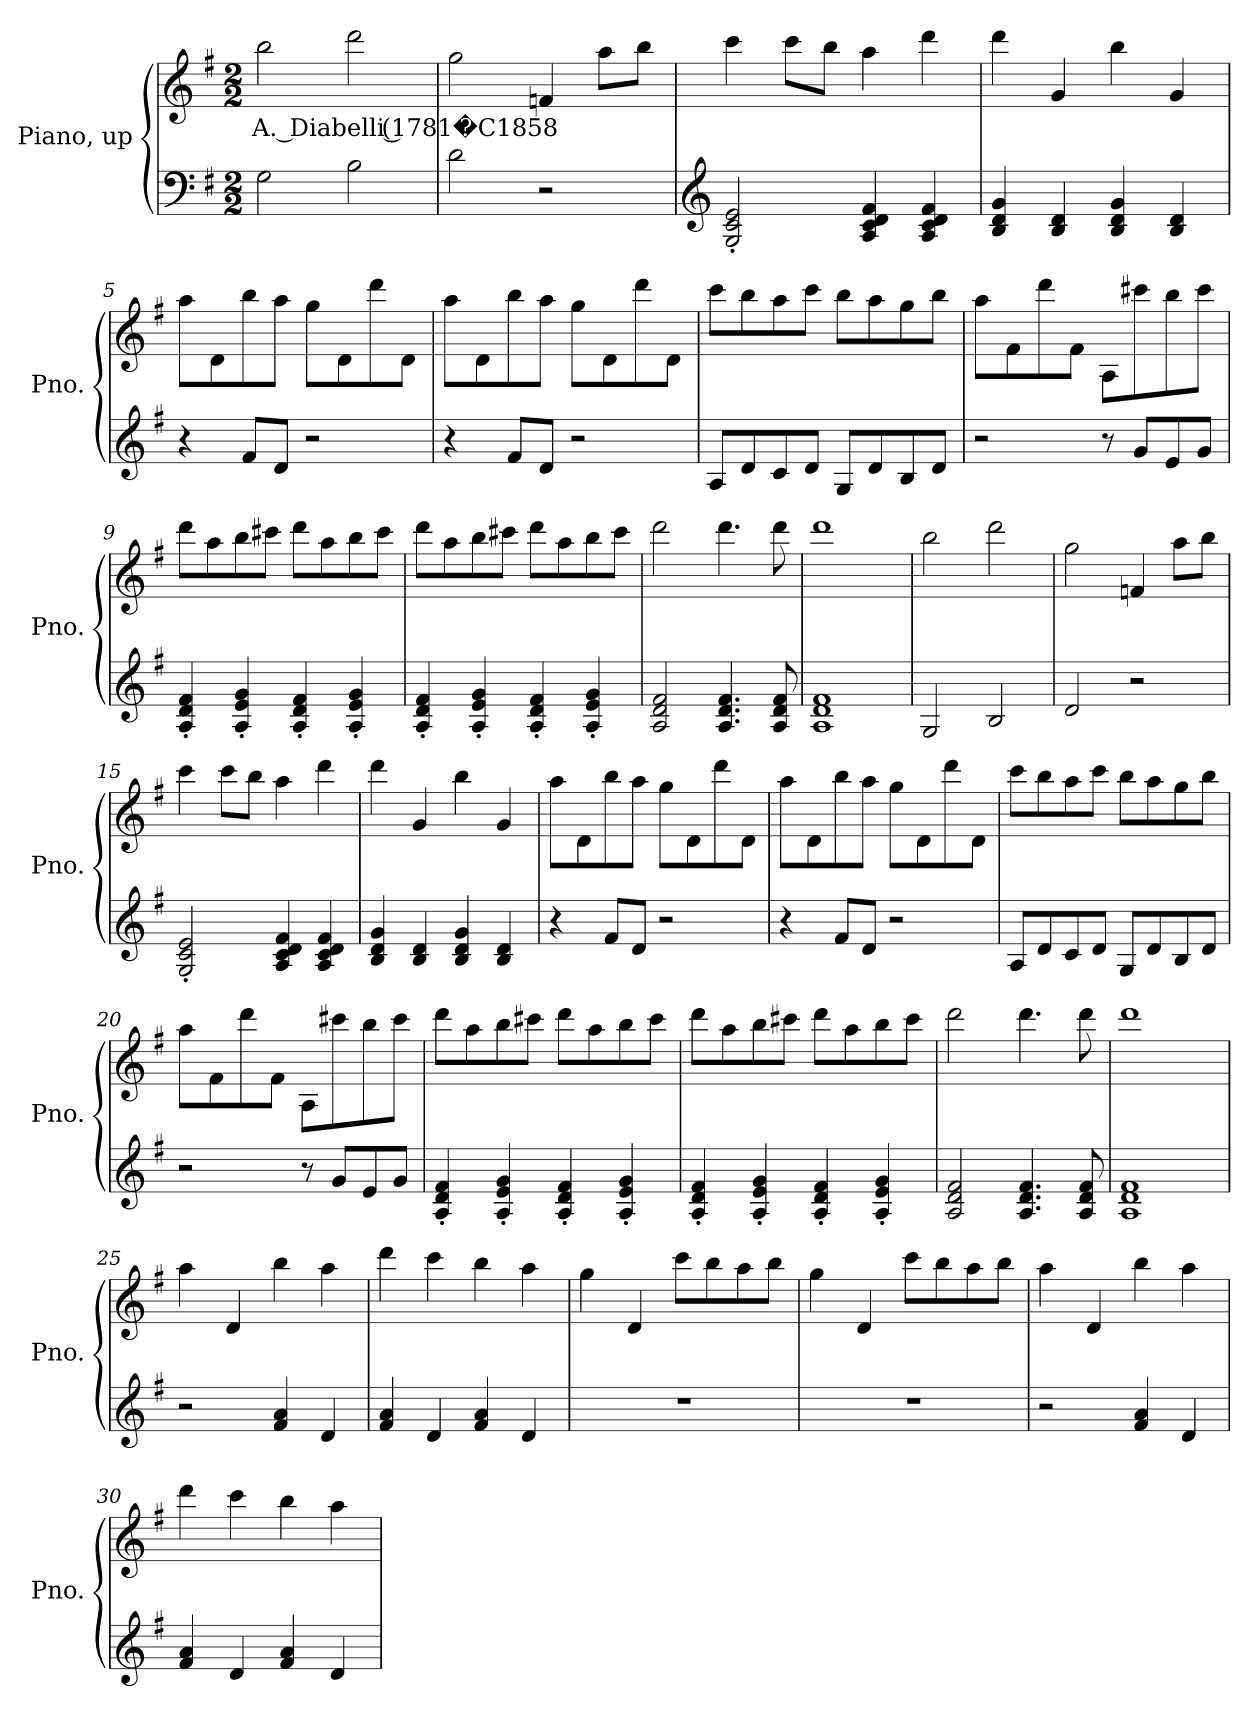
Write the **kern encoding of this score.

**kern	**kern	**text
*part1	*part1	*part1
*staff2	*staff1	*staff1
*I"Piano, up	*	*
*I'Pno.	*	*
*clefF4	*clefG2	*
*k[f#]	*k[f#]	*
*M2/2	*M2/2	*
*MM120	*MM120	*
=1	=1	=1
!	!	!LO:LY:b
2G\	2bb\	A. Diabelli (1781�C1858
2B\	2ddd\	.
=2	=2	=2
2d\	2gg\	.
2r	4fn/	.
.	8aa\L	.
.	8bb\J	.
=3	=3	=3
*clefG2	*	*
2G/' 2c/' 2e/'	4ccc\	.
.	8ccc\L	.
.	8bb\J	.
4A/ 4c/ 4d/ 4f#/	4aa\	.
4A/ 4c/ 4d/ 4f#/	4ddd\	.
=4	=4	=4
4B/ 4d/ 4g/	4ddd\	.
4B/ 4d/	4g/	.
4B/ 4d/ 4g/	4bb\	.
4B/ 4d/	4g/	.
!!LO:LB:g=z
=5	=5	=5
4r	8aa\L	.
.	8d\	.
8f#/L	8bb\	.
8d/J	8aa\J	.
2r	8gg\L	.
.	8d\	.
.	8ddd\	.
.	8d\J	.
=6	=6	=6
4r	8aa\L	.
.	8d\	.
8f#/L	8bb\	.
8d/J	8aa\J	.
2r	8gg\L	.
.	8d\	.
.	8ddd\	.
.	8d\J	.
=7	=7	=7
8A/L	8ccc\L	.
8d/	8bb\	.
8c/	8aa\	.
8d/J	8ccc\J	.
8G/L	8bb\L	.
8d/	8aa\	.
8B/	8gg\	.
8d/J	8bb\J	.
=8	=8	=8
2r	8aa\L	.
.	8f#\	.
.	8ddd\	.
.	8f#\J	.
8r	8A\L	.
8g/L	8ccc#X\	.
8e/	8bb\	.
8g/J	8ccc#\J	.
!!LO:LB:g=z
=9	=9	=9
4A/' 4d/' 4f#/'	8ddd\L	.
.	8aa\	.
4A/' 4e/' 4g/'	8bb\	.
.	8ccc#X\J	.
4A/' 4d/' 4f#/'	8ddd\L	.
.	8aa\	.
4A/' 4e/' 4g/'	8bb\	.
.	8ccc#\J	.
=10	=10	=10
4A/' 4d/' 4f#/'	8ddd\L	.
.	8aa\	.
4A/' 4e/' 4g/'	8bb\	.
.	8ccc#X\J	.
4A/' 4d/' 4f#/'	8ddd\L	.
.	8aa\	.
4A/' 4e/' 4g/'	8bb\	.
.	8ccc#\J	.
=11	=11	=11
2A/ 2d/ 2f#/	2ddd\	.
4.A/ 4.d/ 4.f#/	4.ddd\	.
8A/ 8d/ 8f#/	8ddd\	.
=12	=12	=12
1A 1d 1f#	1ddd	.
=13	=13	=13
2G/	2bb\	.
2B/	2ddd\	.
=14	=14	=14
2d/	2gg\	.
2r	4fn/	.
.	8aa\L	.
.	8bb\J	.
!!LO:LB:g=z
=15	=15	=15
2G/' 2c/' 2e/'	4ccc\	.
.	8ccc\L	.
.	8bb\J	.
4A/ 4c/ 4d/ 4f#/	4aa\	.
4A/ 4c/ 4d/ 4f#/	4ddd\	.
=16	=16	=16
4B/ 4d/ 4g/	4ddd\	.
4B/ 4d/	4g/	.
4B/ 4d/ 4g/	4bb\	.
4B/ 4d/	4g/	.
=17	=17	=17
4r	8aa\L	.
.	8d\	.
8f#/L	8bb\	.
8d/J	8aa\J	.
2r	8gg\L	.
.	8d\	.
.	8ddd\	.
.	8d\J	.
=18	=18	=18
4r	8aa\L	.
.	8d\	.
8f#/L	8bb\	.
8d/J	8aa\J	.
2r	8gg\L	.
.	8d\	.
.	8ddd\	.
.	8d\J	.
=19	=19	=19
8A/L	8ccc\L	.
8d/	8bb\	.
8c/	8aa\	.
8d/J	8ccc\J	.
8G/L	8bb\L	.
8d/	8aa\	.
8B/	8gg\	.
8d/J	8bb\J	.
!!LO:LB:g=z
=20	=20	=20
2r	8aa\L	.
.	8f#\	.
.	8ddd\	.
.	8f#\J	.
8r	8A\L	.
8g/L	8ccc#X\	.
8e/	8bb\	.
8g/J	8ccc#\J	.
=21	=21	=21
4A/' 4d/' 4f#/'	8ddd\L	.
.	8aa\	.
4A/' 4e/' 4g/'	8bb\	.
.	8ccc#X\J	.
4A/' 4d/' 4f#/'	8ddd\L	.
.	8aa\	.
4A/' 4e/' 4g/'	8bb\	.
.	8ccc#\J	.
=22	=22	=22
4A/' 4d/' 4f#/'	8ddd\L	.
.	8aa\	.
4A/' 4e/' 4g/'	8bb\	.
.	8ccc#X\J	.
4A/' 4d/' 4f#/'	8ddd\L	.
.	8aa\	.
4A/' 4e/' 4g/'	8bb\	.
.	8ccc#\J	.
=23	=23	=23
2A/ 2d/ 2f#/	2ddd\	.
4.A/ 4.d/ 4.f#/	4.ddd\	.
8A/ 8d/ 8f#/	8ddd\	.
=24	=24	=24
1A 1d 1f#	1ddd	.
!!LO:LB:g=z
=25	=25	=25
2r	4aa\	.
.	4d/	.
4f#/ 4a/	4bb\	.
4d/	4aa\	.
=26	=26	=26
4f#/ 4a/	4ddd\	.
4d/	4ccc\	.
4f#/ 4a/	4bb\	.
4d/	4aa\	.
=27	=27	=27
1r	4gg\	.
.	4d/	.
.	8ccc\L	.
.	8bb\	.
.	8aa\	.
.	8bb\J	.
=28	=28	=28
1r	4gg\	.
.	4d/	.
.	8ccc\L	.
.	8bb\	.
.	8aa\	.
.	8bb\J	.
=29	=29	=29
2r	4aa\	.
.	4d/	.
4f#/ 4a/	4bb\	.
4d/	4aa\	.
=30	=30	=30
4f#/ 4a/	4ddd\	.
4d/	4ccc\	.
4f#/ 4a/	4bb\	.
4d/	4aa\	.
=	=	=
*-	*-	*-
